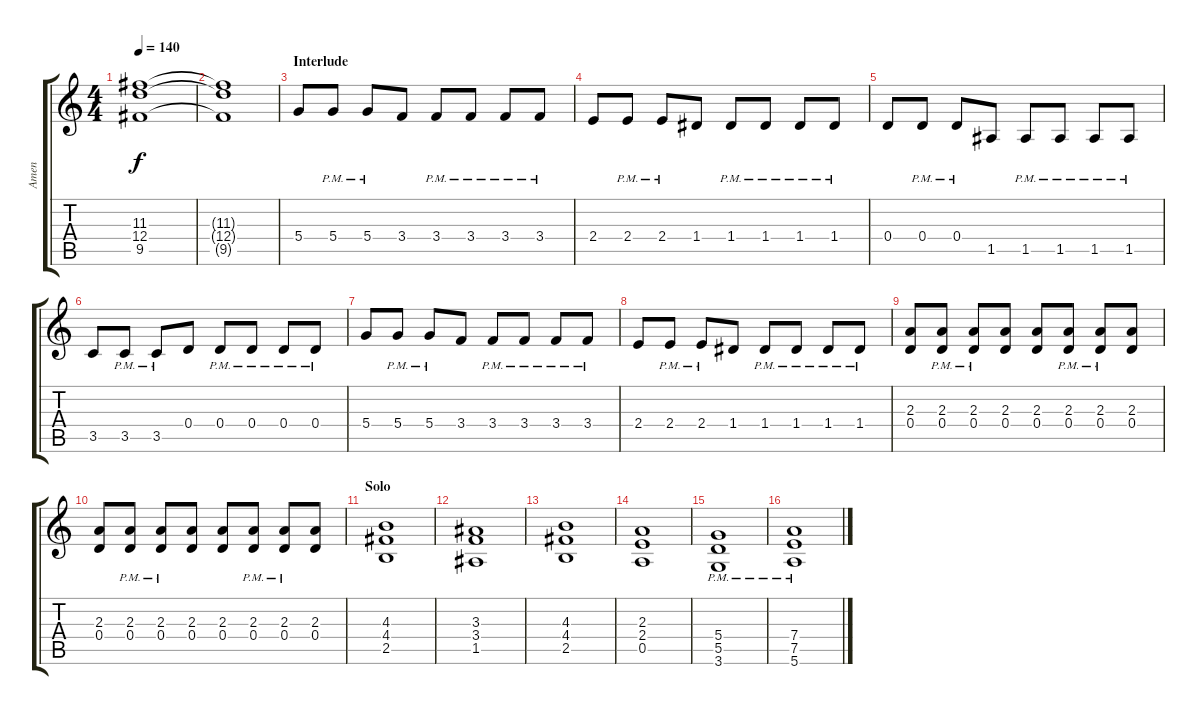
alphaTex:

\track ("Amen" "Amen") {instrument overdrivenguitar}
\staff {score tabs}
\tuning (E4 B3 G3 D3 A2 E2) {hide}
\ts (4 4)
\tempo 140
\clef g2
\ks c
(11.3 12.4 9.5).1{dy f} |
(11.3{t} 12.4{t} 9.5{t}).1 |
\section ("" "Interlude")
5.4.8 5.4{pm}.8 5.4{pm}.8 3.4.8 3.4{pm}.8 3.4{pm}.8 3.4{pm}.8 3.4{pm}.8 |
2.4.8 2.4{pm}.8 2.4{pm}.8 1.4.8 1.4{pm}.8 1.4{pm}.8 1.4{pm}.8 1.4{pm}.8 |
0.4.8 0.4{pm}.8 0.4{pm}.8 1.5.8 1.5{pm}.8 1.5{pm}.8 1.5{pm}.8 1.5{pm}.8 |
3.5.8 3.5{pm}.8 3.5{pm}.8 0.4.8 0.4{pm}.8 0.4{pm}.8 0.4{pm}.8 0.4{pm}.8 |
5.4.8 5.4{pm}.8 5.4{pm}.8 3.4.8 3.4{pm}.8 3.4{pm}.8 3.4{pm}.8 3.4{pm}.8 |
2.4.8 2.4{pm}.8 2.4{pm}.8 1.4.8 1.4{pm}.8 1.4{pm}.8 1.4{pm}.8 1.4{pm}.8 |
(2.3 0.4).8 (2.3{pm} 0.4{pm}).8 (2.3{pm} 0.4{pm}).8 (2.3 0.4).8 (2.3 0.4).8 (2.3{pm} 0.4{pm}).8 (2.3{pm} 0.4{pm}).8 (2.3 0.4).8 |
(2.3 0.4).8 (2.3{pm} 0.4{pm}).8 (2.3{pm} 0.4{pm}).8 (2.3 0.4).8 (2.3 0.4).8 (2.3{pm} 0.4{pm}).8 (2.3{pm} 0.4{pm}).8 (2.3 0.4).8 |
\section ("" "Solo")
(4.3 4.4 2.5).1 |
(3.3 3.4 1.5).1 |
(4.3 4.4 2.5).1 |
(2.3 2.4 0.5).1 |
(5.4 5.5{pm} 3.6).1 |
(7.4 7.5{pm} 5.6).1
